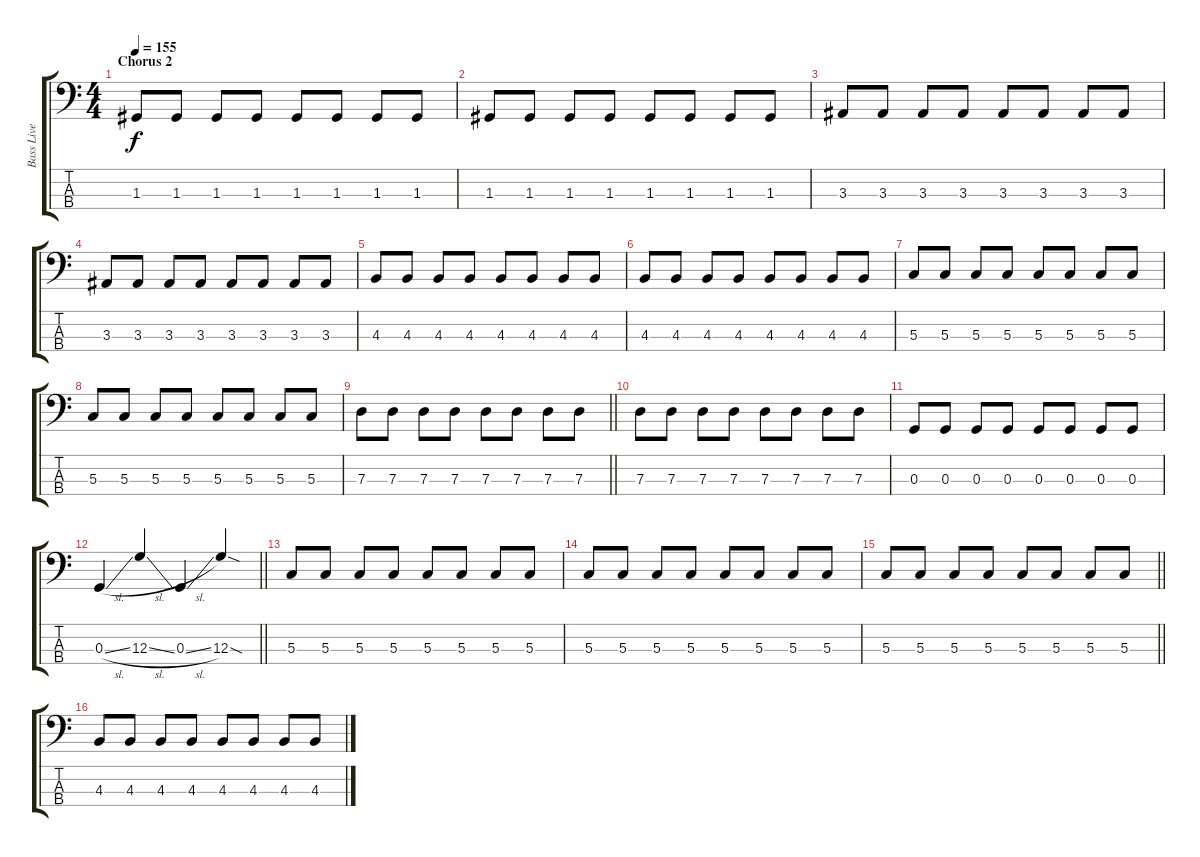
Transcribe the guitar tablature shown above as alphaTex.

\track ("Bass Live (-1 step version)" "Bass Live ") {mute instrument acousticguitarsteel}
\staff {score tabs}
\tuning (F2 C2 G1 C1) {hide}
\ts (4 4)
\section ("" "Chorus 2")
\tempo 155
\clef f4
\ks c
1.3.8{dy f} 1.3.8 1.3.8 1.3.8 1.3.8 1.3.8 1.3.8 1.3.8 |
1.3.8 1.3.8 1.3.8 1.3.8 1.3.8 1.3.8 1.3.8 1.3.8 |
3.3.8 3.3.8 3.3.8 3.3.8 3.3.8 3.3.8 3.3.8 3.3.8 |
3.3.8 3.3.8 3.3.8 3.3.8 3.3.8 3.3.8 3.3.8 3.3.8 |
4.3.8 4.3.8 4.3.8 4.3.8 4.3.8 4.3.8 4.3.8 4.3.8 |
4.3.8 4.3.8 4.3.8 4.3.8 4.3.8 4.3.8 4.3.8 4.3.8 |
5.3.8 5.3.8 5.3.8 5.3.8 5.3.8 5.3.8 5.3.8 5.3.8 |
5.3.8 5.3.8 5.3.8 5.3.8 5.3.8 5.3.8 5.3.8 5.3.8 |
\barLineRight lightlight
7.3.8 7.3.8 7.3.8 7.3.8 7.3.8 7.3.8 7.3.8 7.3.8 |
7.3.8 7.3.8 7.3.8 7.3.8 7.3.8 7.3.8 7.3.8 7.3.8 |
0.3.8 0.3.8 0.3.8 0.3.8 0.3.8 0.3.8 0.3.8 0.3.8 |
\barLineRight lightlight
0.3{sl}.4 12.3{sl}.4{beam Up} 0.3{sl}.4 12.3{sod}.4{beam Up} |
\section ("" "")
5.3.8 5.3.8 5.3.8 5.3.8 5.3.8 5.3.8 5.3.8 5.3.8 |
5.3.8 5.3.8 5.3.8 5.3.8 5.3.8 5.3.8 5.3.8 5.3.8 |
\barLineRight lightlight
5.3.8 5.3.8 5.3.8 5.3.8 5.3.8 5.3.8 5.3.8 5.3.8 |
4.3.8 4.3.8 4.3.8 4.3.8 4.3.8 4.3.8 4.3.8 4.3.8
